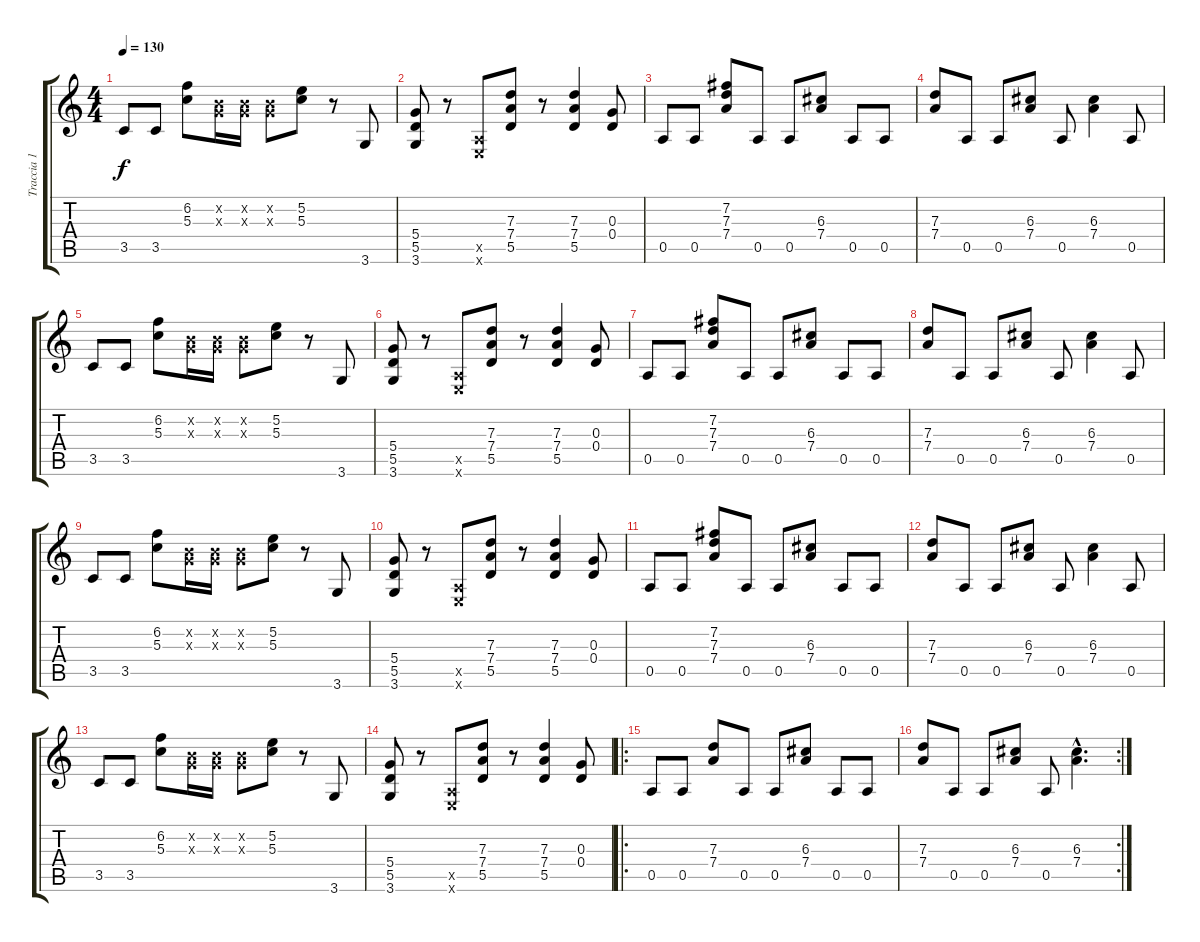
\track ("Traccia 1" "Traccia 1") {instrument overdrivenguitar}
\staff {score tabs}
\tuning (E4 B3 G3 D3 A2 E2) {hide}
\ts (4 4)
\tempo 130
\clef g2
\ks c
3.5.8{dy f} 3.5.8 (6.2 5.3).8 (0.2{x} 0.3{x}).16 (0.2{x} 0.3{x}).16 (0.2{x} 0.3{x}).8 (5.2 5.3).8 r.8 3.6.8 |
(5.4 5.5 3.6).8 r.8 (0.5{x} 0.6{x}).8 (7.3 7.4 5.5).8 r.8 (7.3 7.4 5.5).4 (0.3 0.4).8 |
0.5.8 0.5.8 (7.2 7.3 7.4).8 0.5.8 0.5.8 (6.3 7.4).8 0.5.8 0.5.8 |
(7.3 7.4).8 0.5.8 0.5.8 (6.3 7.4).8 0.5.8 (6.3 7.4).4 0.5.8 |
3.5.8 3.5.8 (6.2 5.3).8 (0.2{x} 0.3{x}).16 (0.2{x} 0.3{x}).16 (0.2{x} 0.3{x}).8 (5.2 5.3).8 r.8 3.6.8 |
(5.4 5.5 3.6).8 r.8 (0.5{x} 0.6{x}).8 (7.3 7.4 5.5).8 r.8 (7.3 7.4 5.5).4 (0.3 0.4).8 |
0.5.8 0.5.8 (7.2 7.3 7.4).8 0.5.8 0.5.8 (6.3 7.4).8 0.5.8 0.5.8 |
(7.3 7.4).8 0.5.8 0.5.8 (6.3 7.4).8 0.5.8 (6.3 7.4).4 0.5.8 |
3.5.8 3.5.8 (6.2 5.3).8 (0.2{x} 0.3{x}).16 (0.2{x} 0.3{x}).16 (0.2{x} 0.3{x}).8 (5.2 5.3).8 r.8 3.6.8 |
(5.4 5.5 3.6).8 r.8 (0.5{x} 0.6{x}).8 (7.3 7.4 5.5).8 r.8 (7.3 7.4 5.5).4 (0.3 0.4).8 |
0.5.8 0.5.8 (7.2 7.3 7.4).8 0.5.8 0.5.8 (6.3 7.4).8 0.5.8 0.5.8 |
(7.3 7.4).8 0.5.8 0.5.8 (6.3 7.4).8 0.5.8 (6.3 7.4).4 0.5.8 |
3.5.8 3.5.8 (6.2 5.3).8 (0.2{x} 0.3{x}).16 (0.2{x} 0.3{x}).16 (0.2{x} 0.3{x}).8 (5.2 5.3).8 r.8 3.6.8 |
(5.4 5.5 3.6).8 r.8 (0.5{x} 0.6{x}).8 (7.3 7.4 5.5).8 r.8 (7.3 7.4 5.5).4 (0.3 0.4).8 |
\ro
0.5.8 0.5.8 (7.3 7.4).8 0.5.8 0.5.8 (6.3 7.4).8 0.5.8 0.5.8 |
\rc 2
(7.3 7.4).8 0.5.8 0.5.8 (6.3 7.4).8 0.5.8 (6.3{hac} 7.4{hac}).4{d}
